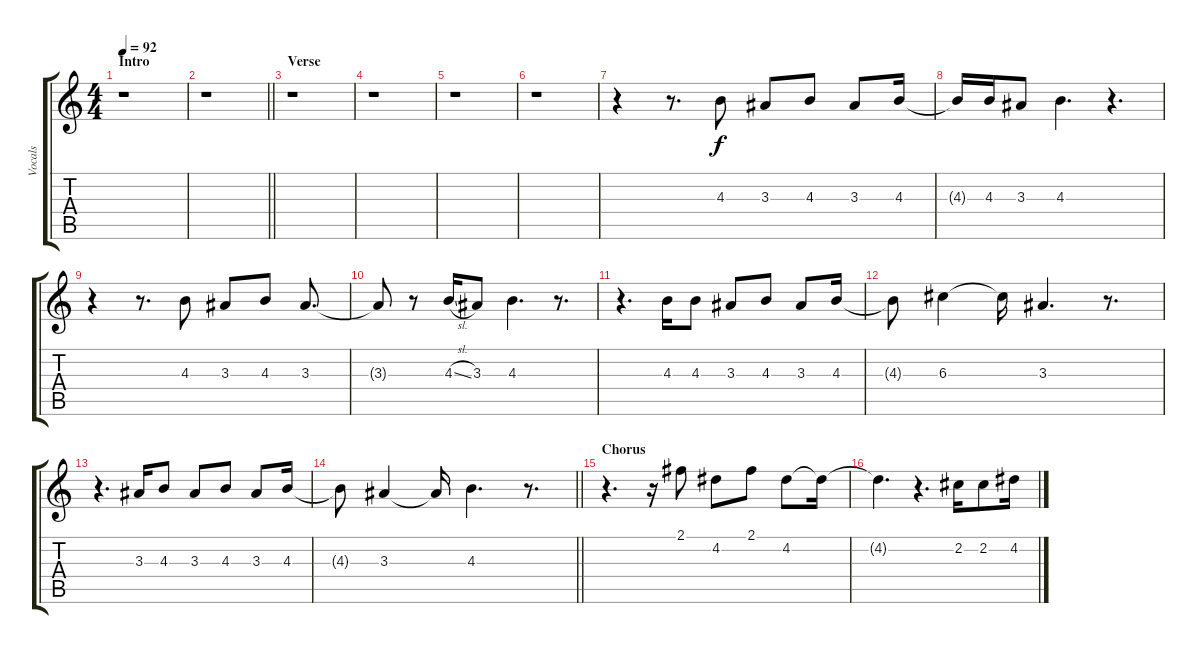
\track ("Vocals" "Vocals") {instrument acousticguitarsteel}
\staff {score tabs}
\tuning (E4 B3 G3 D3 A2 E2) {hide}
\ts (4 4)
\section ("" "Intro")
\tempo 92
\clef g2
\ks c
r.1{dy f instrument acousticguitarsteel} |
\barLineRight lightlight
r.1 |
\section ("" "Verse")
r.1 |
r.1 |
r.1 |
r.1 |
r.4 r.8{d} 4.3.8 3.3.8 4.3.8 3.3.8 4.3.16 |
4.3{t}.16 4.3.16 3.3.8 4.3.4{d} r.4{d} |
r.4 r.8{d} 4.3.8 3.3.8 4.3.8 3.3.8{d} |
3.3{t}.8 r.8 4.3{sl}.16 3.3.8 4.3.4{d} r.8{d} |
r.4{d} 4.3.16 4.3.8 3.3.8 4.3.8 3.3.8 4.3.16 |
4.3{t}.8 6.3.4 6.3{t}.16 3.3.4{d} r.8{d} |
r.4{d} 3.3.16 4.3.8 3.3.8 4.3.8 3.3.8 4.3.16 |
\barLineRight lightlight
4.3{t}.8 3.3.4 3.3{t}.16 4.3.4{d} r.8{d} |
\section ("" "Chorus")
r.4{d} r.16 2.1.8 4.2.8 2.1.8 4.2.8 4.2{t}.16 |
4.2{t}.4{d} r.4{d} 2.2.16 2.2.8 4.2.16
